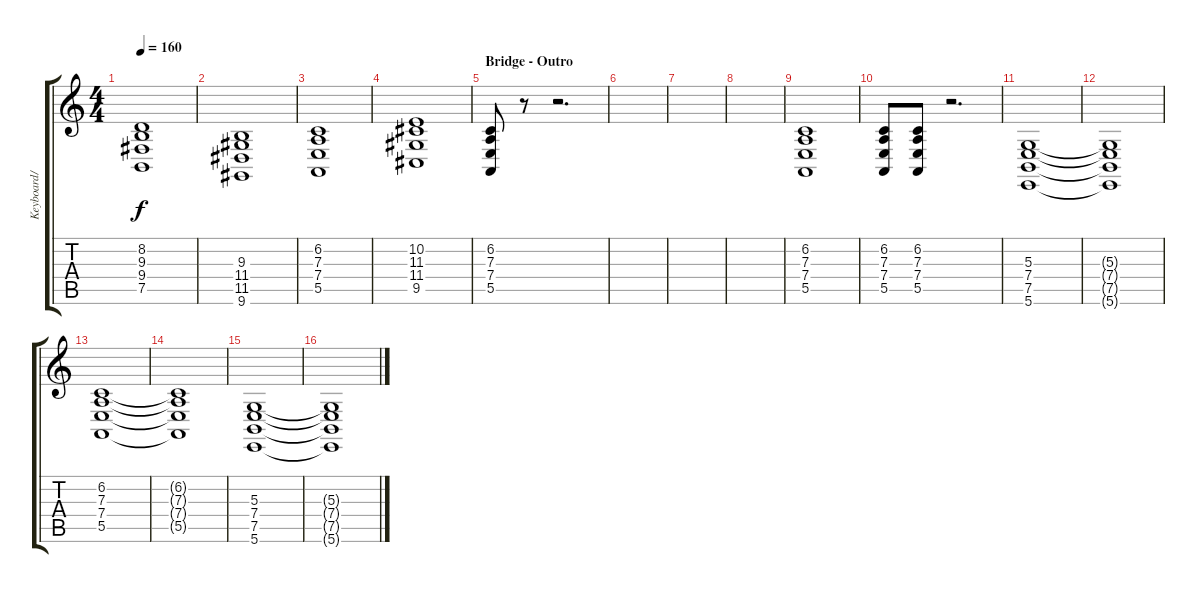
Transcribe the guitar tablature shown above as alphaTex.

\track ("Keyboard/ Effects" "Keyboard/ ") {instrument rockorgan}
\staff {score tabs}
\tuning (B3 Gb3 D3 A2 E2 B1) {hide}
\ts (4 4)
\tempo 160
\clef g2
\ks c
(8.2 9.3 9.4 7.5).1{dy f} |
(9.3 11.4 11.5 9.6).1 |
(6.2 7.3 7.4 5.5).1 |
(10.2 11.3 11.4 9.5).1 |
\section ("" "Bridge - Outro")
(6.2 7.3 7.4 5.5).8 r.8 r.2{d} |
|
|
|
(6.2 7.3 7.4 5.5).1 |
(6.2 7.3 7.4 5.5).8 (6.2 7.3 7.4 5.5).8 r.2{d} |
(5.3 7.4 7.5 5.6).1 |
(5.3{t} 7.4{t} 7.5{t} 5.6{t}).1 |
(6.2 7.3 7.4 5.5).1 |
(6.2{t} 7.3{t} 7.4{t} 5.5{t}).1 |
(5.3 7.4 7.5 5.6).1 |
(5.3{t} 7.4{t} 7.5{t} 5.6{t}).1
